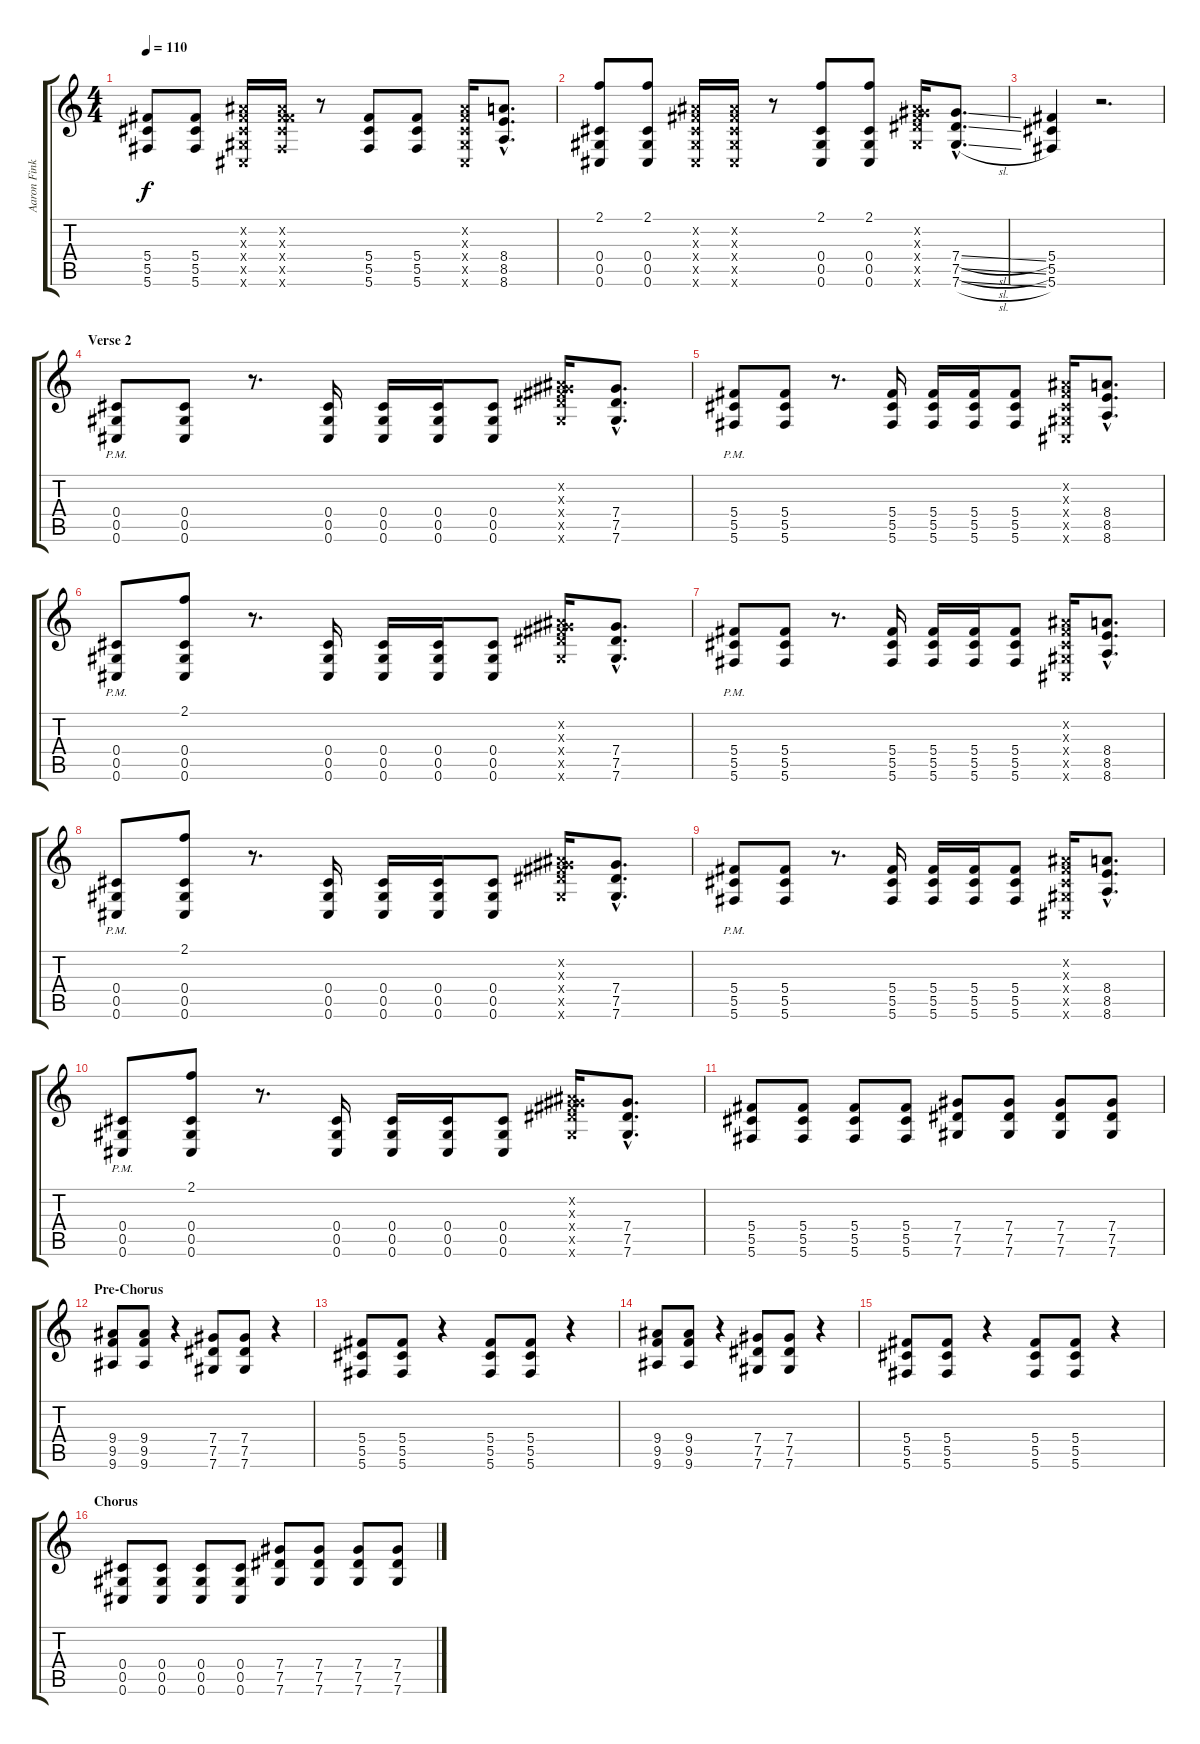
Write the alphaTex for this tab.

\track ("Aaron Fink 1" "Aaron Fink") {instrument distortionguitar}
\staff {score tabs}
\tuning (Eb4 Bb3 Gb3 Db3 Ab2 Db2) {hide}
\ts (4 4)
\tempo 110
\clef g2
\ks c
(5.4 5.5 5.6).8{dy f} (5.4 5.5 5.6).8 (0.2{x} 0.3{x} 0.4{x} 0.5{x} 0.6{x}).16 (0.2{x} 0.3{x} 5.4{x} 5.5{x} 5.6{x}).16 r.8 (5.4 5.5 5.6).8 (5.4 5.5 5.6).8 (0.2{x} 0.3{x} 0.4{x} 0.5{x} 0.6{x}).16 (8.4{hac} 8.5{hac} 8.6{hac}).8{d} |
(2.1 0.4 0.5 0.6).8 (2.1 0.4 0.5 0.6).8 (0.2{x} 0.3{x} 0.4{x} 0.5{x} 0.6{x}).16 (0.2{x} 0.3{x} 0.4{x} 0.5{x} 0.6{x}).16 r.8 (2.1 0.4 0.5 0.6).8 (2.1 0.4 0.5 0.6).8 (0.2{x} 0.3{x} 7.4{x} 7.5{x} 7.6{x}).16 (7.4{sl hac} 7.5{sl hac} 7.6{sl hac}).8{d} |
(5.4 5.5 5.6).4 r.2{d} |
\section ("" "Verse 2")
(0.4 0.5 0.6{pm}).8 (0.4 0.5 0.6).8 r.8{d} (0.4 0.5 0.6).16 (0.4 0.5 0.6).16 (0.4 0.5 0.6).16 (0.4 0.5 0.6).8 (0.2{x} 0.3{x} 7.4{x} 7.5{x} 7.6{x}).16 (7.4{hac} 7.5{hac} 7.6{hac}).8{d} |
(5.4 5.5 5.6{pm}).8 (5.4 5.5 5.6).8 r.8{d} (5.4 5.5 5.6).16 (5.4 5.5 5.6).16 (5.4 5.5 5.6).16 (5.4 5.5 5.6).8 (0.2{x} 0.3{x} 0.4{x} 0.5{x} 0.6{x}).16 (8.4{hac} 8.5{hac} 8.6{hac}).8{d} |
(0.4 0.5 0.6{pm}).8 (2.1 0.4 0.5 0.6).8 r.8{d} (0.4 0.5 0.6).16 (0.4 0.5 0.6).16 (0.4 0.5 0.6).16 (0.4 0.5 0.6).8 (0.2{x} 0.3{x} 7.4{x} 7.5{x} 7.6{x}).16 (7.4{hac} 7.5{hac} 7.6{hac}).8{d} |
(5.4 5.5 5.6{pm}).8 (5.4 5.5 5.6).8 r.8{d} (5.4 5.5 5.6).16 (5.4 5.5 5.6).16 (5.4 5.5 5.6).16 (5.4 5.5 5.6).8 (0.2{x} 0.3{x} 0.4{x} 0.5{x} 0.6{x}).16 (8.4{hac} 8.5{hac} 8.6{hac}).8{d} |
(0.4 0.5 0.6{pm}).8 (2.1 0.4 0.5 0.6).8 r.8{d} (0.4 0.5 0.6).16 (0.4 0.5 0.6).16 (0.4 0.5 0.6).16 (0.4 0.5 0.6).8 (0.2{x} 0.3{x} 7.4{x} 7.5{x} 7.6{x}).16 (7.4{hac} 7.5{hac} 7.6{hac}).8{d} |
(5.4 5.5 5.6{pm}).8 (5.4 5.5 5.6).8 r.8{d} (5.4 5.5 5.6).16 (5.4 5.5 5.6).16 (5.4 5.5 5.6).16 (5.4 5.5 5.6).8 (0.2{x} 0.3{x} 0.4{x} 0.5{x} 0.6{x}).16 (8.4{hac} 8.5{hac} 8.6{hac}).8{d} |
(0.4 0.5 0.6{pm}).8 (2.1 0.4 0.5 0.6).8 r.8{d} (0.4 0.5 0.6).16 (0.4 0.5 0.6).16 (0.4 0.5 0.6).16 (0.4 0.5 0.6).8 (0.2{x} 0.3{x} 7.4{x} 7.5{x} 7.6{x}).16 (7.4{hac} 7.5{hac} 7.6{hac}).8{d} |
(5.4 5.5 5.6).8 (5.4 5.5 5.6).8 (5.4 5.5 5.6).8 (5.4 5.5 5.6).8 (7.4 7.5 7.6).8 (7.4 7.5 7.6).8 (7.4 7.5 7.6).8 (7.4 7.5 7.6).8 |
\section ("" "Pre-Chorus")
(9.4 9.5 9.6).8 (9.4 9.5 9.6).8 r.4 (7.4 7.5 7.6).8 (7.4 7.5 7.6).8 r.4 |
(5.4 5.5 5.6).8 (5.4 5.5 5.6).8 r.4 (5.4 5.5 5.6).8 (5.4 5.5 5.6).8 r.4 |
(9.4 9.5 9.6).8 (9.4 9.5 9.6).8 r.4 (7.4 7.5 7.6).8 (7.4 7.5 7.6).8 r.4 |
(5.4 5.5 5.6).8 (5.4 5.5 5.6).8 r.4 (5.4 5.5 5.6).8 (5.4 5.5 5.6).8 r.4 |
\section ("" "Chorus")
(0.4 0.5 0.6).8 (0.4 0.5 0.6).8 (0.4 0.5 0.6).8 (0.4 0.5 0.6).8 (7.4 7.5 7.6).8 (7.4 7.5 7.6).8 (7.4 7.5 7.6).8 (7.4 7.5 7.6).8
